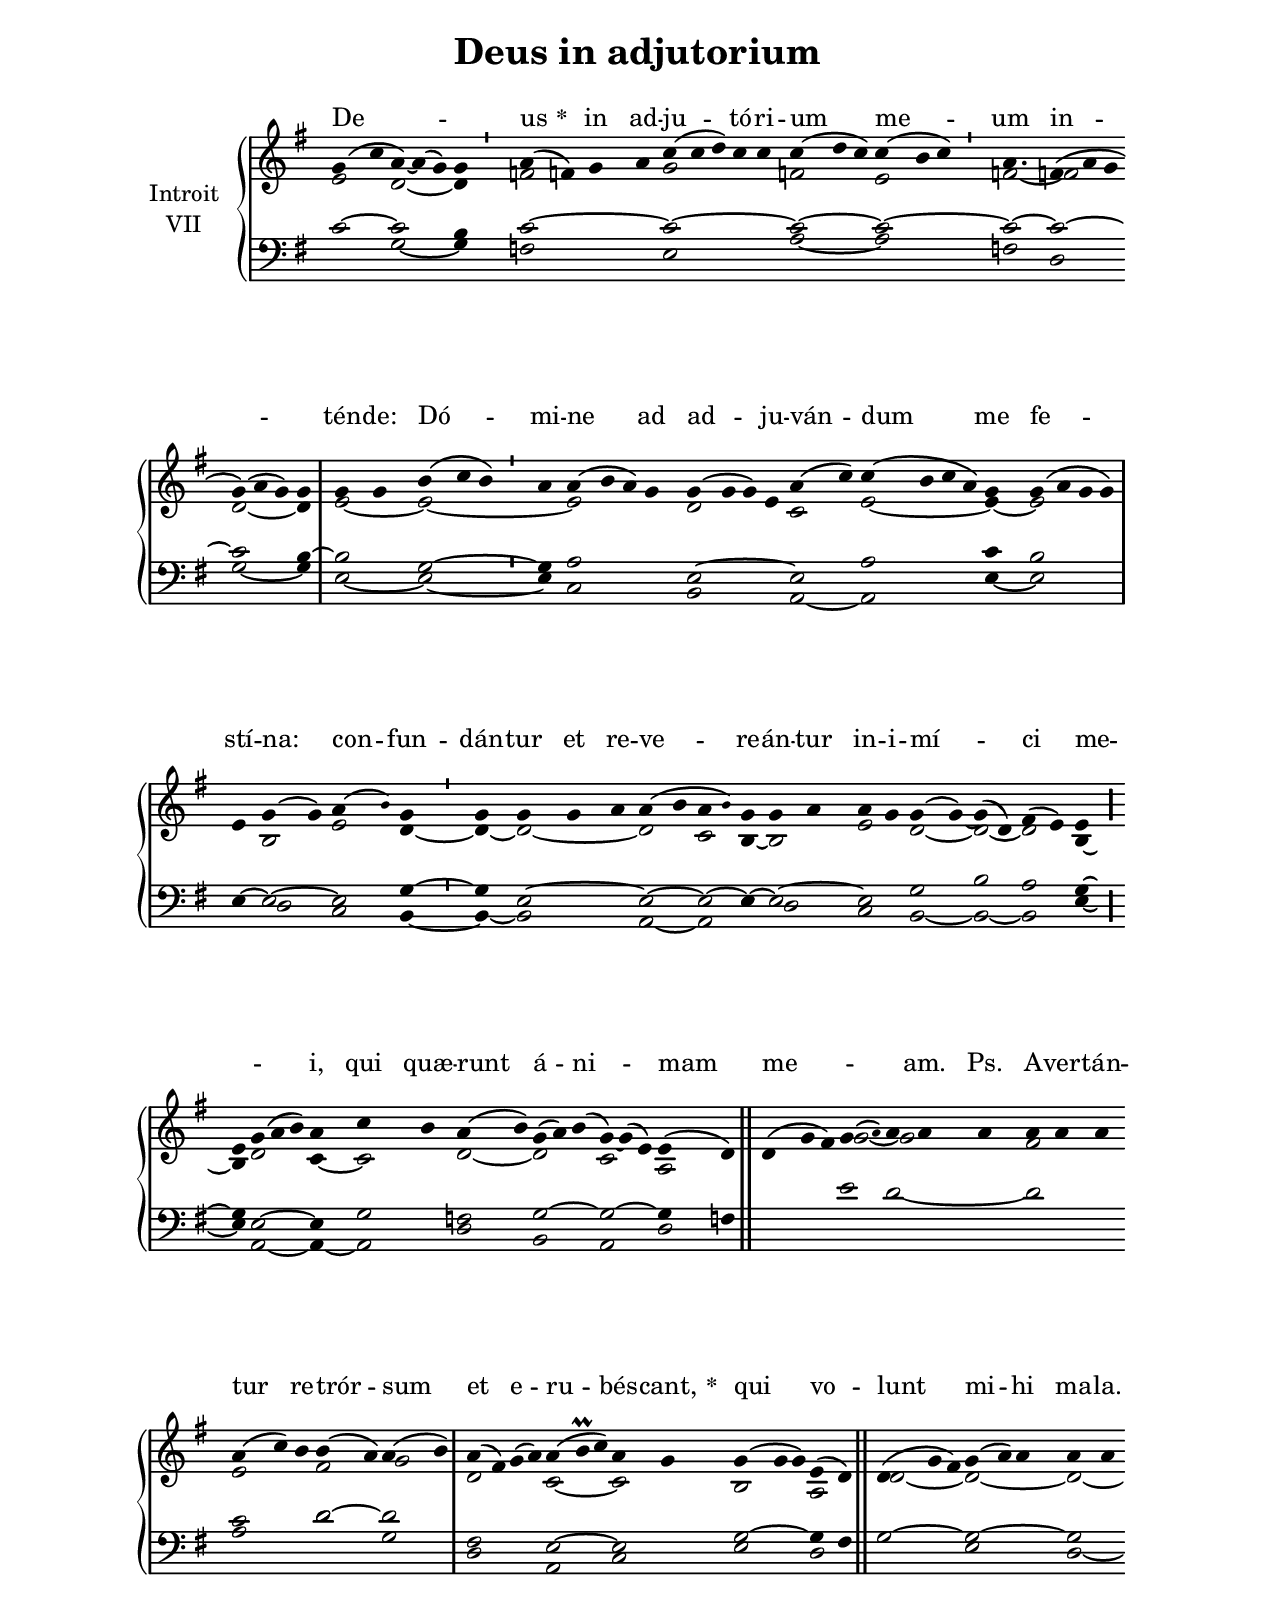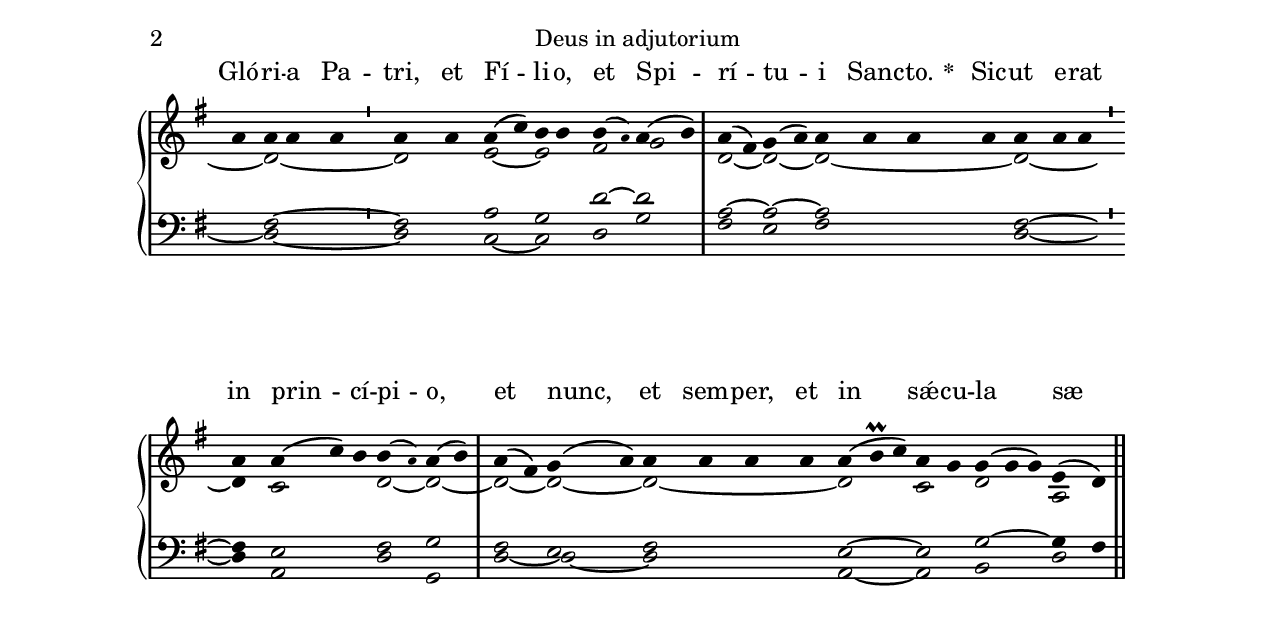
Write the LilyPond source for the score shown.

\version "2.18"
\include "gregorian.ly"
\include "noh2.ily"


%Page reference: page ii.186
%(volume.page)

global = {
 \key d \mixolydian
 \cadenzaOn 
}

\header {
  title = \markup \center-column {"Deus in adjutorium" \vspace #1 }
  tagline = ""
  composer = ""
}

\paper {
 #(include-special-characters)
  oddHeaderMarkup = \markup \fill-line {
    \line {}
    \center-column {
      \on-the-fly #first-page     " "
      \on-the-fly #not-first-page "Deus in adjutorium"
    }
    \line { \on-the-fly #print-page-number-check-first \fromproperty #'page:page-number-string }
  }
  evenHeaderMarkup = \markup \fill-line {
    \line { \on-the-fly #print-page-number-check-first \fromproperty #'page:page-number-string }
    \center-column { "Deus in adjutorium" }
    \line {}
  }
}

chantText = \lyricmode {
De -- _ us 
\set stanza = " * " in ad -- ju -- tó -- ri -- um me -- um in -- _ tén -- de: 
Dó -- mi -- ne ad ad -- ju -- ván -- dum me fe -- stí -- na: 
con -- fun -- dán -- tur et re -- ve -- re -- án -- tur in -- i -- mí -- ci me -- _ _ i, 
qui quæ -- runt á -- ni -- mam me -- _ _ am. Ps. 
A -- ver -- tán -- tur re -- trór -- sum et e -- ru -- bés -- cant, 
\set stanza = " * " 
qui vo -- lunt mi -- hi ma -- la. 
Gló -- ri -- a Pa -- tri, et Fí -- li -- o, et Spi -- rí -- tu -- i San -- cto. 
\set stanza = " * " 
Sic -- ut e -- rat in prin -- cí -- pi -- o, et nunc, et sem -- per, 
et in sǽ -- cu -- la sæ -- cu -- ló -- rum. A -- men. }

chantMusic = {
\tieDown   g'4 ( c''4 a'4) ~ a'4 ( g'4) g'4 \divisioMinima
  a'4 ( f'4) g'4 a'4 c''4 ( c''4 d''4) c''4 c''4 c''4 ( d''4 c''4) c''4 ( b'4 c''4) \divisioMinima
  a'4. f'4 ( a'4 g'4 \forceBreak
) g'4 ( a'4 g'4) g'4 \divisioMaxima
 g'4 g'4 b'4 ( c''4 b'4) \divisioMinima
 a'4 a'4 ( b'4 a'4) g'4 g'4 ( g'4 g'4) e'4 a'4 ( c''4) c''4 ( b'4 c''4 a'4) g'4 g'4 ( a'4 g'4 g'4) \divisioMaxima \forceBreak

 e'4 g'4 ( g'4) a'4 ( \once \tweak #'font-size #-4 b' ) g'4 \divisioMinima
 g'4 g'4 g'4 a'4 a'4 ( b'4 a'4 \once \tweak #'font-size #-4 b' ) g'4 g'4 a'4 a'4 g'4 g'4 ( g'4) ~ g'4 ( d'4) fis'4 ( e'4) e'4 \divisioMaior \forceBreak

 e'4 g'4 ( a'4 b'4) a'4 c''4 b'4 a'4 ( b'4) g'4 ( a'4) b'4 ( g'4) ~ g'4 ( e'4) e'4 ( d'4) \finalis
 d'4 ( g'4 fis'4) g'4 ( \once \tweak #'font-size #-4 a' ) a'4 a'4 a'4 a'4 a'4 a'4 \forceBreak
 a'4 ( c''4) b'4 b'4 ( a'4) a'4 ( b'4) \divisioMaxima
 a'4 ( fis'4) g'4 ( a'4) a'4 ( b'\prall c''4) a'4 g'4 g'4 ( g'4 g'4) e'4 ( d'4) \finalis
  d'4 ( g'4 fis'4) g'4 ( a'4) a'4 a'4 a'4 \forceBreak
 a'4 a'4 a'4 a'4 \divisioMinima
 a'4 a'4 a'4 ( c''4) b'4 b'4 b'4 ( \once \tweak #'font-size #-4 a' ) a'4 ( b'4) \divisioMaxima
 a'4 ( fis'4) g'4 ( a'4) a'4 a'4 a'4 a'4 a'4 a'4 a'4 \divisioMinima \forceBreak

 a'4 a'4 ( c''4) b'4 b'4 ( \once \tweak #'font-size #-4 a' ) a'4 ( b'4) \divisioMaxima
 a'4 ( fis'4) g'4 ( a'4) a'4 a'4 a'4 a'4 a'4 ( b'\prall c''4) a'4 g'4 g'4 ( g'4 g'4) e'4 ( d'4) \finalis

}

altoMusic = {
e'2 d'2*3/2 ~ d'4 f'2*4/2 g'2*5/2 f'2*3/2 e'2*3/2 f'2*3/4 ~ f'2*3/2 d'2*3/2 ~ d'4 \divisioMaxima
e'2 ~ e'2*4/2 ~ e'2*4/2 d'2*4/2 c'2 e'2*4/2 ~ e'4 ~ e'2*4/2 \divisioMaxima
r4 b2 e'2 d'4 ~ \divisioMinima
d'4 ~ d'2*3/2 ~ d'2 c'2 b4 ~ b2 e'2 d'2 ~ d'2 ~ d'2 b4 ~ \divisioMaior
b4 d'2*3/2 c'4 ~ c'2 d'2 ~ d'2*3/2 c'2*3/2 a2 \finalis
r2*3/2 g'2 ~ g'2*3/2 fis'2*3/2 e'2*3/2 fis'2 g'2 \divisioMaxima
d'2*4/2 c'2*3/2 ~ c'2 b2*3/2 a2 d'2*3/2 ~ d'2*3/2 ~ d'2*3/2 ~ d'2*3/2 ~ \divisioMinima
d'2 e'2 ~ e'2 fis'2 g'2 \divisioMaxima
d'2 ~ d'2 ~ d'2*4/2 ~ d'2*3/2 ~ \divisioMinima
d'4 c'2*3/2 d'2 ~ d'2 ~ \divisioMaxima
d'2 ~ d'2 ~ d'2*4/2 ~ d'2*3/2 c'2 d'2*3/2 a2 \finalis
}

tenorMusic = {
c'2 ~ c'2*3/2 b4 c'2*4/2 ~ c'2*5/2 ~ c'2*3/2 ~ c'2*3/2 ~ c'2*3/4 ~ c'2*3/2 ~ c'2*3/2 b4 ~ \divisioMaxima
b2 g2*3/2 ~ \divisioMinima
g4 a2*4/2 e2*4/2 ~ e2 a2*4/2 c'4 b2*4/2 \divisioMaxima
e4 ~ e2 ~ e2 g4 ~ \divisioMinima
g4 e2*3/2 ~ e2 ~ e2 ~ e4 ~ e2 ~ e2 g2 b2 a2 g4 ~ \divisioMaior
g4 e2*3/2 ~ e4 g2 f2 g2*3/2 ~ g2*3/2 ~ g4 f4 \finalis
r2*11/2 c'2*3/2 d'2 ~ d'2 \divisioMaxima
fis2*4/2 e2*3/2 ~ e2 g2*3/2 ~ g4 fis4 g2*3/2 ~ g2*3/2 ~ g2*3/2 fis2*3/2 ~ \divisioMinima
fis2 a2 g2 d'2 ~ d'2 \divisioMaxima
a2 ~ a2 ~ a2*4/2 fis2*3/2 ~ \divisioMinima
fis4 e2*3/2 fis2 g2 \divisioMaxima
fis2 e2 fis2*4/2 e2*3/2 ~ e2 g2*3/2 ~ g4 fis4 \finalis
}

bassMusic = {
r2 g2*3/2 ~ g4 f2*4/2 e2*5/2 a2*3/2 ~ a2*3/2 f2*3/4 d2*3/2 g2*3/2 ~ g4 \divisioMaxima
e2 ~ e2*3/2 ~ \divisioMinima
e4 c2*4/2 b,2*4/2 a,2 ~ a,2*4/2 e4 ~ e2*4/2 \divisioMaxima
r4 d2 c2 b,4 ~ \divisioMinima
b,4 ~ b,2*3/2 a,2 ~ a,2 e4 d2 c2 b,2 ~ b,2 ~ b,2 e4 ~ \divisioMaior
e4 a,2*3/2 ~ a,4 ~ a,2 d2 b,2*3/2 a,2*3/2 d2 \finalis
r2*3/2 e'2 d'2*3/2 ~ d'2*3/2 a2*3/2 d'2 g2 \divisioMaxima
d2*4/2 a,2*3/2 c2 e2*3/2 d2 r2*3/2 e2*3/2 d2*3/2 ~ d2*3/2 ~ \divisioMinima
d2 c2 ~ c2 d2 g2 \divisioMaxima
fis2 e2 fis2*4/2 d2*3/2 ~ \divisioMinima
d4 a,2*3/2 d2 g,2 \divisioMaxima
d2 ~ d2 ~ d2*4/2 a,2*3/2 ~ a,2 b,2*3/2 d2 \finalis
}

voiceLines = {
\voiceLineStyle


}

\score{
  <<
    \new GrandStaff <<
      \set GrandStaff.autoBeaming = ##f
      \set GrandStaff.instrumentName = \markup \center-column {
        "Introit"
        "VII"
      }
      \new Staff = up <<
        \new Voice = "chant" {
          \voiceOne \global \chantMusic
        }
        \new Voice {
          \voiceTwo \global \altoMusic
        }
      >>

      \new Staff = down <<
        \clef bass
        \new Voice {
          \voiceOne \global \tenorMusic
        }
        \new Voice {
          \voiceTwo \global \bassMusic
        }
	\new Voice {
        \voiceThree \global \voiceLines
        }
      >>
    >>
    \new Lyrics \lyricsto chant {
      \chantText
    }
  >>
  \layout{
  }
  \midi{
    \tempo 4 = 125
  }
}
